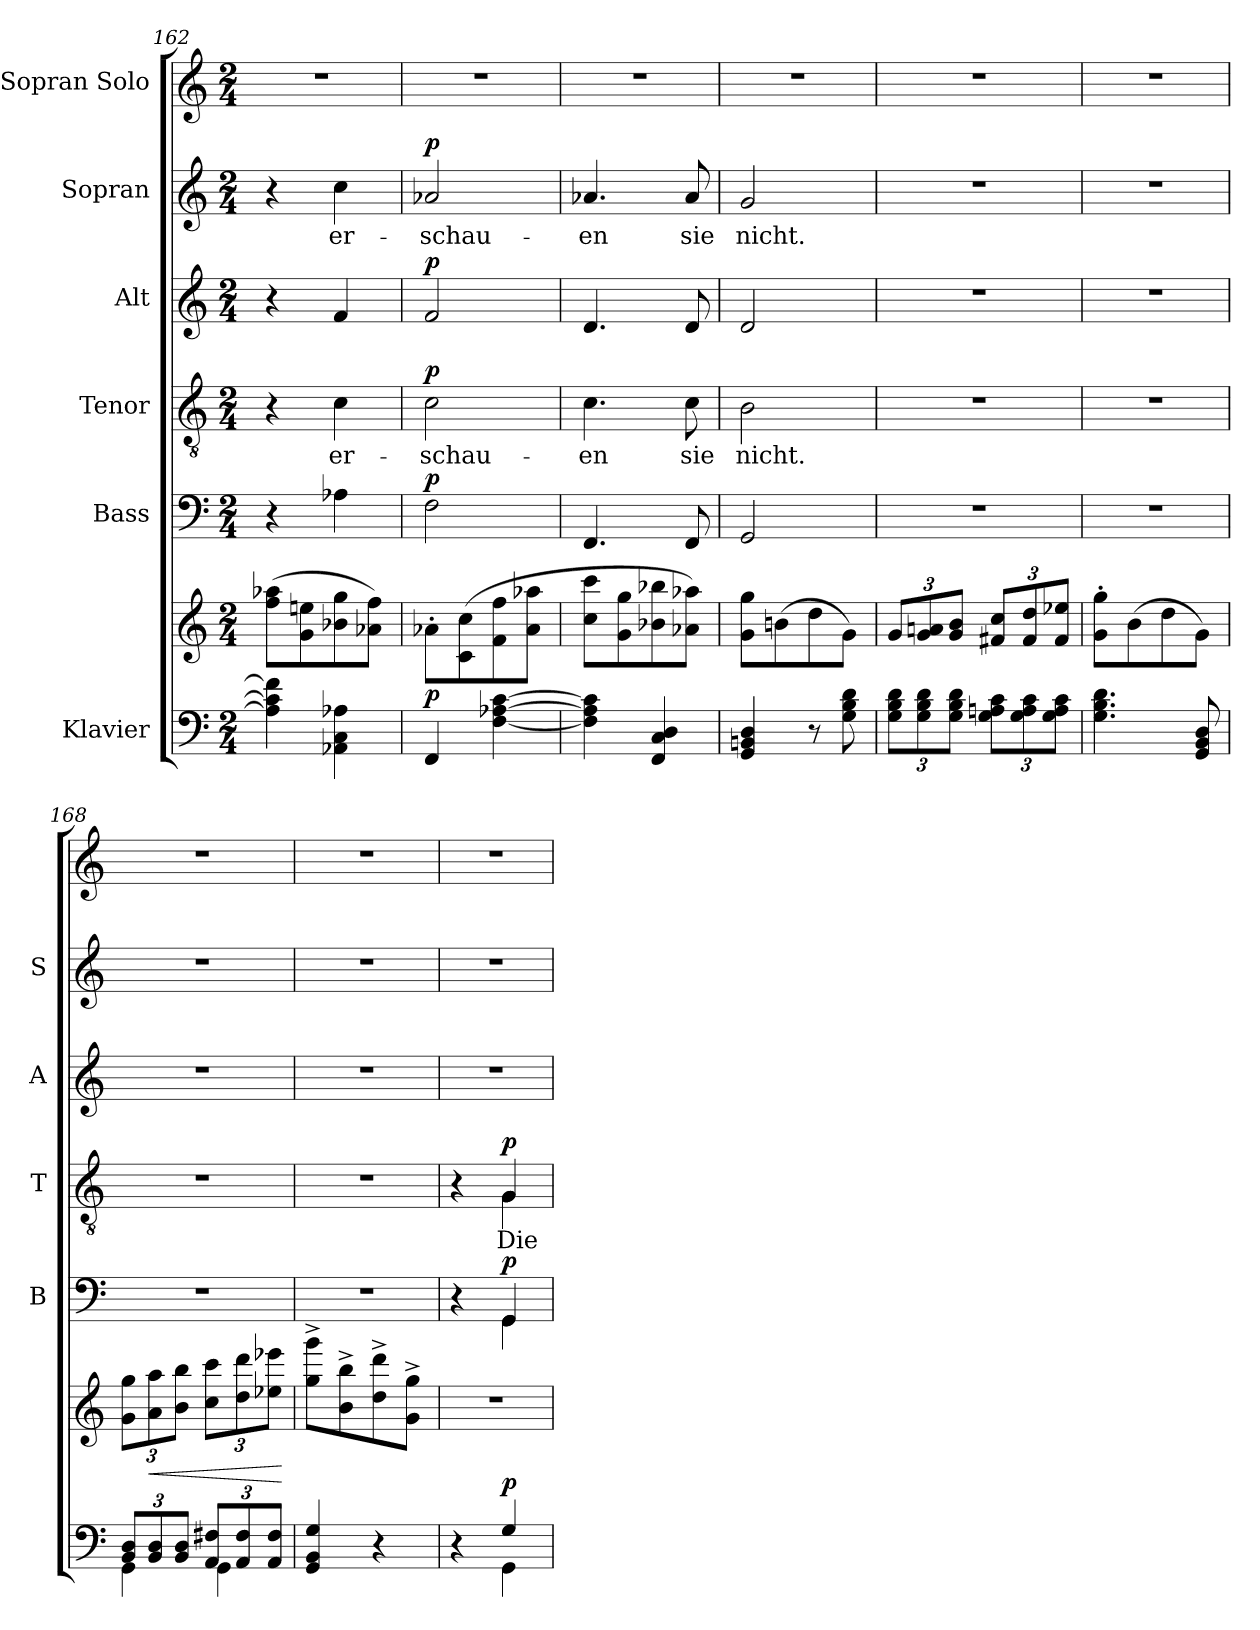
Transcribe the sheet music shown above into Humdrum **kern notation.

**kern	**kern	**dynam	**kern	**dynam	**kern	**text	**dynam	**kern	**dynam	**kern	**text	**dynam	**kern
*part6	*part6	*part6	*part5	*part5	*part4	*part4	*part4	*part3	*part3	*part2	*part2	*part2	*part1
*staff7	*staff6	*staff6/7	*staff5	*staff5	*staff4	*staff4	*staff4	*staff3	*staff3	*staff2	*staff2	*staff2	*staff1
*I"Klavier	*	*	*I"Bass	*	*I"Tenor	*	*	*I"Alt	*	*I"Sopran	*	*	*I"Sopran Solo
*	*	*	*I'B	*	*I'T	*	*	*I'A	*	*I'S	*	*	*
!!LO:LB:g=z
*clefF4	*clefG2	*	*clefF4	*	*clefGv2	*	*	*clefG2	*	*clefG2	*	*	*clefG2
*k[]	*k[]	*	*k[]	*	*k[]	*	*	*k[]	*	*k[]	*	*	*k[]
*M2/4	*M2/4	*	*M2/4	*	*M2/4	*	*	*M2/4	*	*M2/4	*	*	*M2/4
=162	=162	=162	=162	=162	=162	=162	=162	=162	=162	=162	=162	=162	=162
4A-\] 4c\] 4f\]	(8ff\ 8aa-X\L	.	4r	.	4r	.	.	4r	.	4r	.	.	2r
.	8g\ 8een\	.	.	.	.	.	.	.	.	.	.	.	.
!	!	!	!	!	!	!LO:LY:b	!	!	!	!	!LO:LY:b	!	!
4AA-X\ 4C\ 4A-X\	8b-X\ 8gg\	.	4A-X\	.	4c\	er-	.	4f/	.	4cc\	er-	.	.
.	8a-X\ 8ff\J)	.	.	.	.	.	.	.	.	.	.	.	.
=163	=163	=163	=163	=163	=163	=163	=163	=163	=163	=163	=163	=163	=163
!	!	!LO:DY:a=2	!	!LO:DY:a	!	!LO:LY:b	!LO:DY:a	!	!LO:DY:a	!	!LO:LY:b	!LO:DY:a	!
4FF/	8a-X'\L	p	2F\	p	2c\	-schau-	p	2f/	p	2a-X/	-schau-	p	2r
.	(8c\ 8cc\	.	.	.	.	.	.	.	.	.	.	.	.
[4F\ [4A-X\ [4c\	8f\ 8ff\	.	.	.	.	.	.	.	.	.	.	.	.
.	8a-\ 8aa-X\J	.	.	.	.	.	.	.	.	.	.	.	.
=164	=164	=164	=164	=164	=164	=164	=164	=164	=164	=164	=164	=164	=164
!	!	!	!	!	!	!LO:LY:b	!	!	!	!	!LO:LY:b	!	!
4F\] 4A-\] 4c\]	8cc\ 8ccc\L	.	4.FF/	.	4.c\	-en	.	4.d/	.	4.a-X/	-en	.	2r
.	8g\ 8gg\	.	.	.	.	.	.	.	.	.	.	.	.
4FF/ 4C/ 4D/	8b-X\ 8bb-X\	.	.	.	.	.	.	.	.	.	.	.	.
!	!	!	!	!	!	!LO:LY:b	!	!	!	!	!LO:LY:b	!	!
.	8a-X\ 8aa-X\J)	.	8FF/	.	8c\	sie	.	8d/	.	8a-/	sie	.	.
=165	=165	=165	=165	=165	=165	=165	=165	=165	=165	=165	=165	=165	=165
!	!	!	!	!	!	!LO:LY:b	!	!	!	!	!LO:LY:b	!	!
4GG/ 4BBn/ 4D/	8g\ 8gg\L	.	2GG/	.	2B\	nicht.	.	2d/	.	2g/	nicht.	.	2r
.	(8bn\	.	.	.	.	.	.	.	.	.	.	.	.
8r	8dd\	.	.	.	.	.	.	.	.	.	.	.	.
8G\ 8B\ 8d\	8g\J)	.	.	.	.	.	.	.	.	.	.	.	.
=166	=166	=166	=166	=166	=166	=166	=166	=166	=166	=166	=166	=166	=166
*Xbrackettup	*Xbrackettup	*	*	*	*	*	*	*	*	*	*	*	*
12G\ 12B\ 12d\L	12g/L	.	2r	.	2r	.	.	2r	.	2r	.	.	2r
12G\ 12B\ 12d\	12g/ 12an/	.	.	.	.	.	.	.	.	.	.	.	.
12G\ 12B\ 12d\J	12g/ 12b/J	.	.	.	.	.	.	.	.	.	.	.	.
12G\ 12An\ 12c\L	12f#X/ 12cc/L	.	.	.	.	.	.	.	.	.	.	.	.
12G\ 12A\ 12c\	12f#/ 12dd/	.	.	.	.	.	.	.	.	.	.	.	.
12G\ 12A\ 12c\J	12f#/ 12ee-X/J	.	.	.	.	.	.	.	.	.	.	.	.
=167	=167	=167	=167	=167	=167	=167	=167	=167	=167	=167	=167	=167	=167
4.G\ 4.B\ 4.d\	8g\' 8gg\'L	.	2r	.	2r	.	.	2r	.	2r	.	.	2r
.	(8b\	.	.	.	.	.	.	.	.	.	.	.	.
.	8dd\	.	.	.	.	.	.	.	.	.	.	.	.
8GG/ 8BB/ 8D/	8g\J)	.	.	.	.	.	.	.	.	.	.	.	.
=168	=168	=168	=168	=168	=168	=168	=168	=168	=168	=168	=168	=168	=168
*^	*	*	*	*	*	*	*	*	*	*	*	*	*
12BB/ 12D/L	4GG\	12g\ 12gg\L	.	2r	.	2r	.	.	2r	.	2r	.	.	2r
!	!	!	!LO:HP:b	!	!	!	!	!	!	!	!	!	!	!
12BB/ 12D/	.	12a\ 12aa\	<	.	.	.	.	.	.	.	.	.	.	.
12BB/ 12D/J	.	12b\ 12bb\J	.	.	.	.	.	.	.	.	.	.	.	.
12AA/ 12F#X/L	4GG\	12cc\ 12ccc\L	.	.	.	.	.	.	.	.	.	.	.	.
12AA/ 12F#/	.	12dd\ 12ddd\	.	.	.	.	.	.	.	.	.	.	.	.
12AA/ 12F#/J	.	12ee-X\ 12eee-X\J	.	.	.	.	.	.	.	.	.	.	.	.
*v	*v	*	*	*	*	*	*	*	*	*	*	*	*	*
.	.	[	.	.	.	.	.	.	.	.	.	.	.
=169	=169	=169	=169	=169	=169	=169	=169	=169	=169	=169	=169	=169	=169
4GG/ 4BB/ 4G/	8gg\^ 8ggg\^L	.	2r	.	2r	.	.	2r	.	2r	.	.	2r
.	8b\^ 8bb\^	.	.	.	.	.	.	.	.	.	.	.	.
4r	8dd\^ 8ddd\^	.	.	.	.	.	.	.	.	.	.	.	.
.	8g\^ 8gg\^J	.	.	.	.	.	.	.	.	.	.	.	.
!!LO:LB:g=z
=170	=170	=170	=170	=170	=170	=170	=170	=170	=170	=170	=170	=170	=170
*^	*	*	*^	*	*^	*	*	*	*	*	*	*	*
4r	4ryy	2r	.	4r	4ryy	.	4r	4ryy	.	.	2r	.	2r	.	.	2r
!	!	!	!LO:DY:a=2	!	!	!LO:DY:a	!	!	!LO:LY:b	!LO:DY:a	!	!	!	!	!	!
4G/	4GG\	.	p	4GG/	4GG\	p	4G/	4G\	Die	p	.	.	.	.	.	.
*	*	*	*	*v	*v	*	*	*	*	*	*	*	*	*	*	*
*v	*v	*	*	*	*	*v	*v	*	*	*	*	*	*	*	*
=	=	=	=	=	=	=	=	=	=	=	=	=	=
*-	*-	*-	*-	*-	*-	*-	*-	*-	*-	*-	*-	*-	*-
